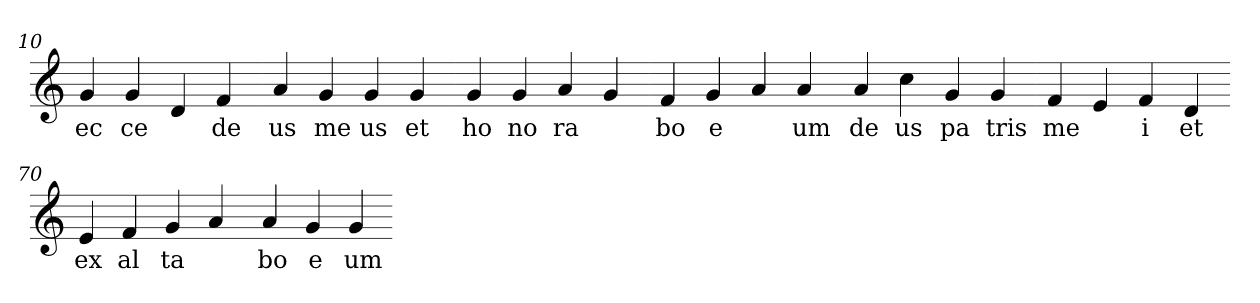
**kern	**text
*part1	*part1
*staff1	*staff1
*clefG2	*
=10.	=10.
4g	ec
4g	ce
4d	.
4f	de
=20.-	=20.-
4a	us
4g	me
4g	us
4g	et
=30.-	=30.-
4g	ho
4g	no
4a	ra
4g	.
=40.-	=40.-
4f	bo
4g	e
4a	.
4a	um
=50.-	=50.-
4a	de
4cc	us
4g	pa
4g	tris
=60.-	=60.-
4f	me
4e	.
4f	i
4d	et
=70.-	=70.-
4e	ex
4f	al
4g	ta
4a	.
=80.-	=80.-
4a	bo
4g	e
4g	um
=-	=-
*-	*-
